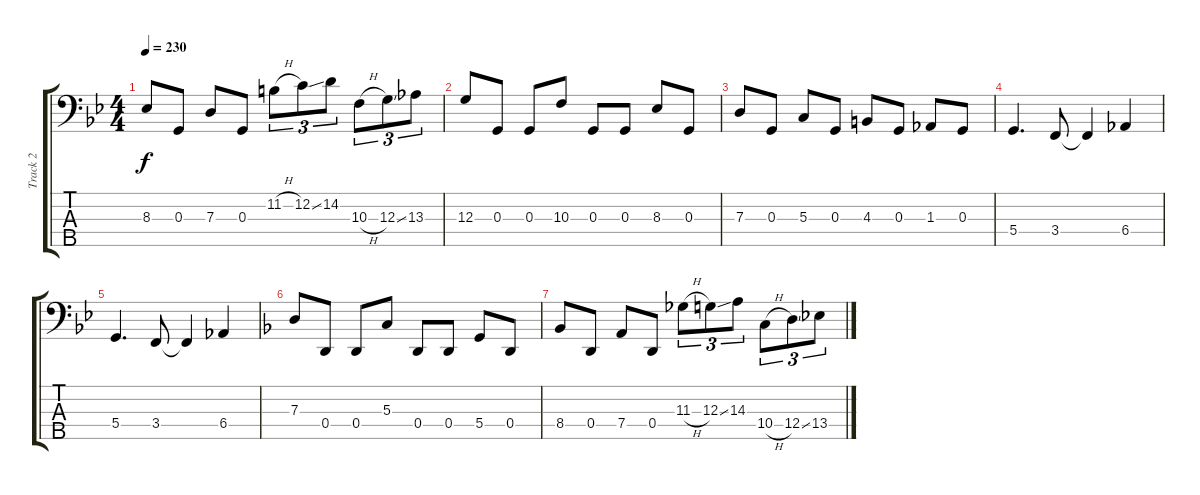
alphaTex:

\track ("Track 2" "Track 2") {instrument electricbassfinger}
\staff {score tabs}
\tuning (F2 C2 G1 D1 A0) {hide}
\ts (4 4)
\tempo 230
\clef f4
\ks gminor
8.3.8{dy f} 0.3.8 7.3.8 0.3.8 11.2{h}.8{tu (3 2)} 12.2{ss}.8{tu (3 2)} 14.2.8{tu (3 2)} 10.3{h}.8{tu (3 2)} 12.3{ss}.8{tu (3 2)} 13.3.8{tu (3 2)} |
12.3.8 0.3.8 0.3.8 10.3.8 0.3.8 0.3.8 8.3.8 0.3.8 |
7.3.8 0.3.8 5.3.8 0.3.8 4.3.8 0.3.8 1.3.8 0.3.8 |
5.4.4{d} 3.4.8 3.4{t}.4 6.4.4 |
5.4.4{d} 3.4.8 3.4{t}.4 6.4.4 |
\ks dminor
7.3.8 0.4.8 0.4.8 5.3.8 0.4.8 0.4.8 5.4.8 0.4.8 |
8.4.8 0.4.8 7.4.8 0.4.8 11.3{h}.8{tu (3 2)} 12.3{ss}.8{tu (3 2)} 14.3.8{tu (3 2)} 10.4{h}.8{tu (3 2)} 12.4{ss}.8{tu (3 2)} 13.4.8{tu (3 2)}
